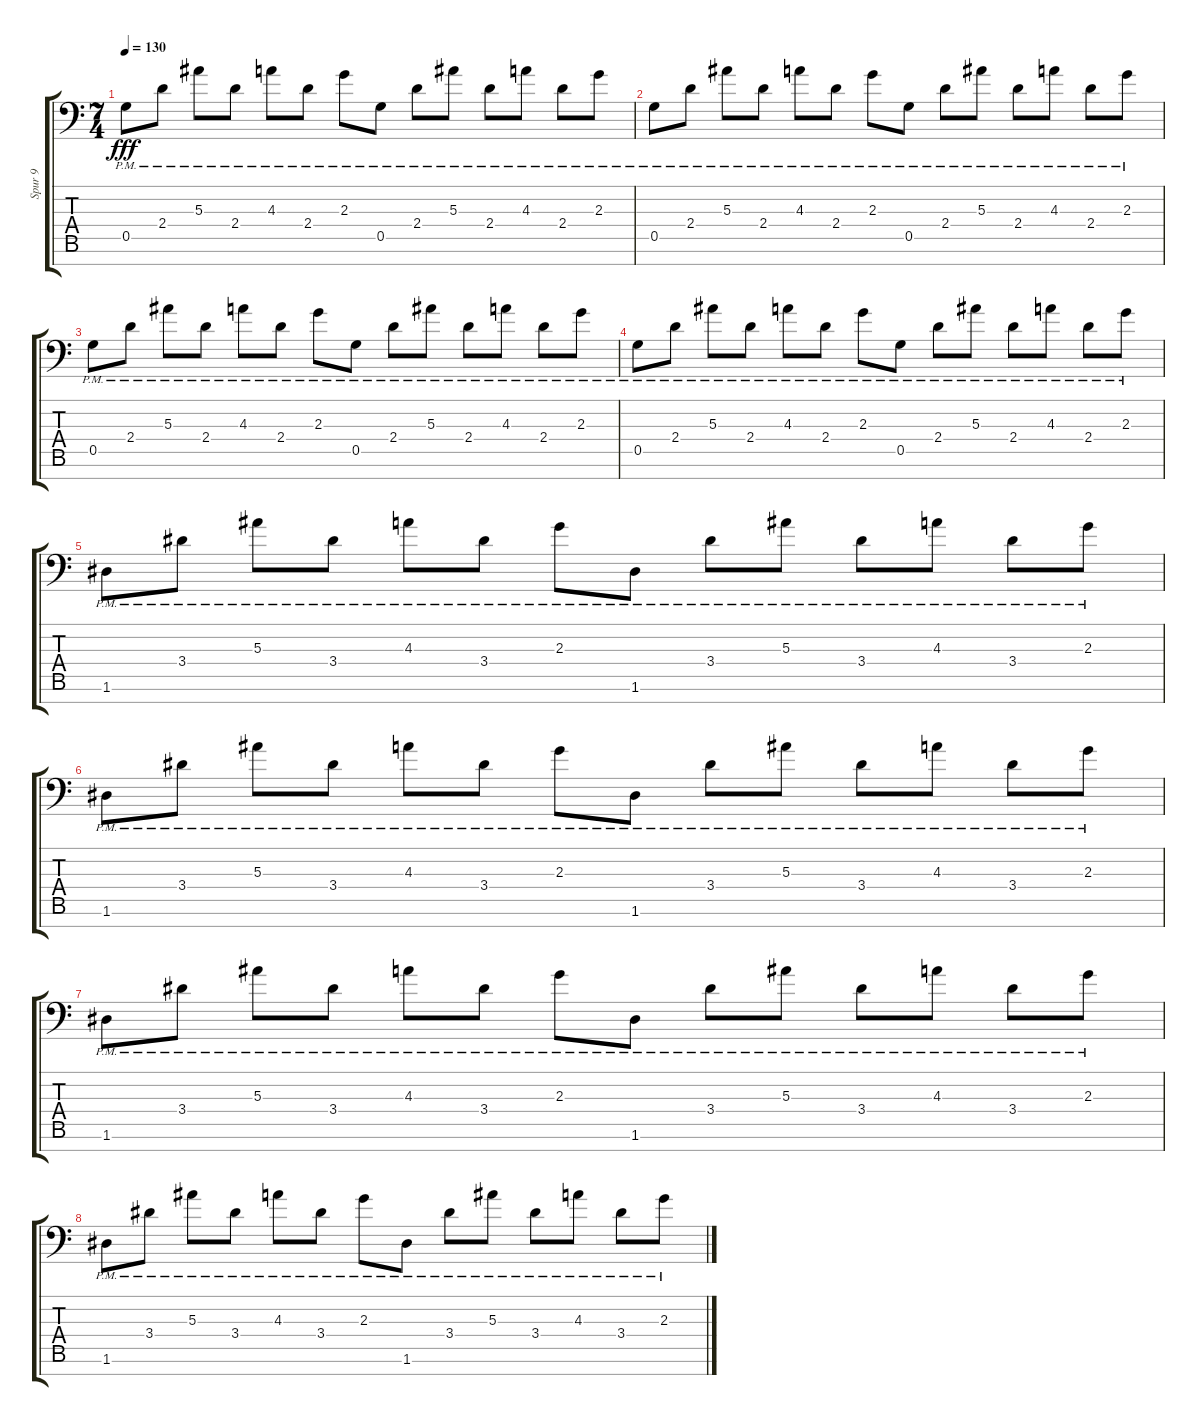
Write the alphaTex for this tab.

\track ("Spur 9" "Spur 9") {instrument electricguitarjazz}
\staff {score tabs}
\tuning (D4 A3 F3 C3 G2 D2 G1) {hide}
\ts (7 4)
\tempo 130
\clef f4
\ks c
0.5{pm}.8{dy fff} 2.4{pm}.8 5.3{pm}.8 2.4{pm}.8 4.3{pm}.8 2.4{pm}.8 2.3{pm}.8 0.5{pm}.8 2.4{pm}.8 5.3{pm}.8 2.4{pm}.8 4.3{pm}.8 2.4{pm}.8 2.3{pm}.8 |
0.5{pm}.8 2.4{pm}.8 5.3{pm}.8 2.4{pm}.8 4.3{pm}.8 2.4{pm}.8 2.3{pm}.8 0.5{pm}.8 2.4{pm}.8 5.3{pm}.8 2.4{pm}.8 4.3{pm}.8 2.4{pm}.8 2.3{pm}.8 |
0.5{pm}.8 2.4{pm}.8 5.3{pm}.8 2.4{pm}.8 4.3{pm}.8 2.4{pm}.8 2.3{pm}.8 0.5{pm}.8 2.4{pm}.8 5.3{pm}.8 2.4{pm}.8 4.3{pm}.8 2.4{pm}.8 2.3{pm}.8 |
0.5{pm}.8 2.4{pm}.8 5.3{pm}.8 2.4{pm}.8 4.3{pm}.8 2.4{pm}.8 2.3{pm}.8 0.5{pm}.8 2.4{pm}.8 5.3{pm}.8 2.4{pm}.8 4.3{pm}.8 2.4{pm}.8 2.3{pm}.8 |
1.6{pm}.8 3.4{pm}.8 5.3{pm}.8 3.4{pm}.8 4.3{pm}.8 3.4{pm}.8 2.3{pm}.8 1.6{pm}.8 3.4{pm}.8 5.3{pm}.8 3.4{pm}.8 4.3{pm}.8 3.4{pm}.8 2.3{pm}.8 |
1.6{pm}.8 3.4{pm}.8 5.3{pm}.8 3.4{pm}.8 4.3{pm}.8 3.4{pm}.8 2.3{pm}.8 1.6{pm}.8 3.4{pm}.8 5.3{pm}.8 3.4{pm}.8 4.3{pm}.8 3.4{pm}.8 2.3{pm}.8 |
1.6{pm}.8 3.4{pm}.8 5.3{pm}.8 3.4{pm}.8 4.3{pm}.8 3.4{pm}.8 2.3{pm}.8 1.6{pm}.8 3.4{pm}.8 5.3{pm}.8 3.4{pm}.8 4.3{pm}.8 3.4{pm}.8 2.3{pm}.8 |
1.6{pm}.8 3.4{pm}.8 5.3{pm}.8 3.4{pm}.8 4.3{pm}.8 3.4{pm}.8 2.3{pm}.8 1.6{pm}.8 3.4{pm}.8 5.3{pm}.8 3.4{pm}.8 4.3{pm}.8 3.4{pm}.8 2.3{pm}.8
